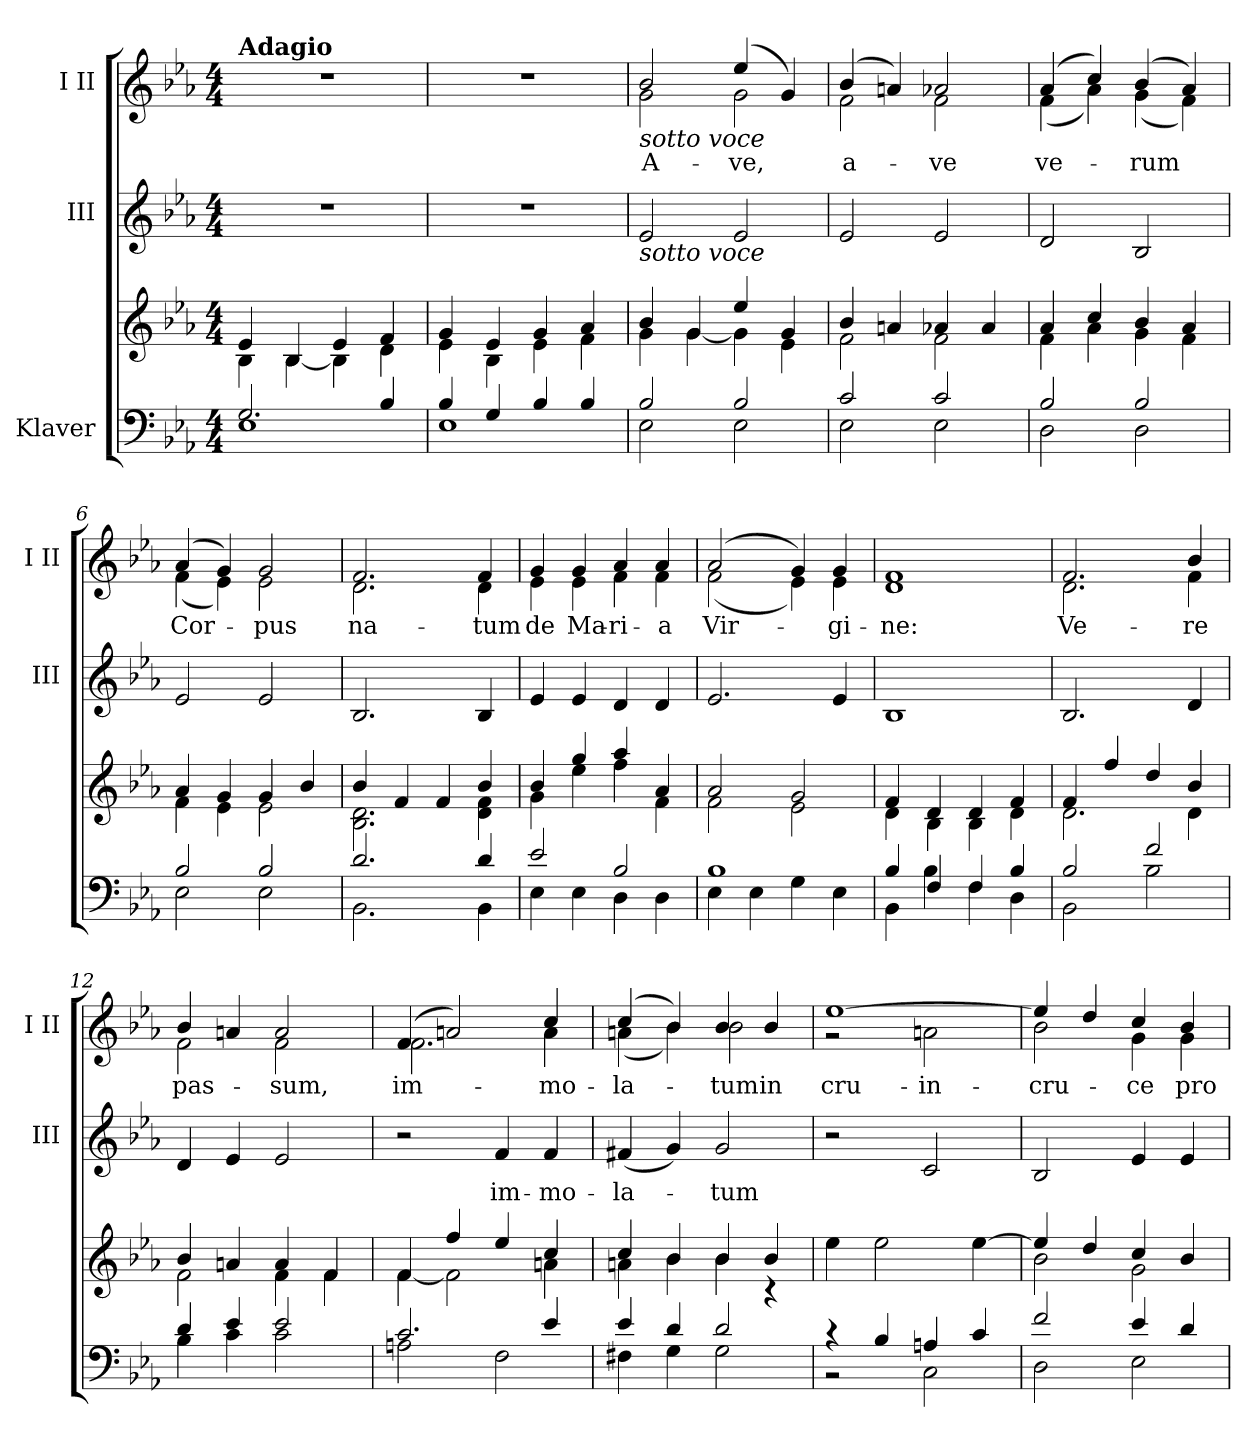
**kern	**kern	**kern	**text	**kern	**text
*part3	*part3	*part2	*part2	*part1	*part1
*staff4	*staff3	*staff2	*staff2	*staff1	*staff1
*I"Klaver	*	*I"III	*	*I"I II	*
*	*	*I'III	*	*I'I II	*
*clefF4	*clefG2	*clefG2	*	*clefG2	*
*k[b-e-a-]	*k[b-e-a-]	*k[b-e-a-]	*	*k[b-e-a-]	*
*M4/4	*M4/4	*M4/4	*	*M4/4	*
=1	=1	=1	=1	=1	=1
*^	*^	*	*	*	*
!	!	!	!	!	!	!LO:TX:a:B:t=Adagio	!
2.G/	1E-	4e-/	4B-\	1r	.	1r	.
.	.	4B-/	[4B-\	.	.	.	.
.	.	4e-/	4B-\]	.	.	.	.
4B-/	.	4f/	4d\	.	.	.	.
=2	=2	=2	=2	=2	=2	=2	=2
4B-/	1E-	4g/	4e-\	1r	.	1r	.
4G/	.	4e-/	4B-\	.	.	.	.
4B-/	.	4g/	4e-\	.	.	.	.
4B-/	.	4a-/	4f\	.	.	.	.
=3	=3	=3	=3	=3	=3	=3	=3
*	*	*	*	*	*	*^	*
!	!	!	!	!	!	!LO:TX:b:i:t=sotto voce	!	!
!	!	!	!	!LO:TX:b:i:t=sotto voce	!	!	!	!
2B-/	2E-\	4b-/	4g\	2e-/	.	2b-/	2g\	A-
.	.	4g/	[4g\	.	.	.	.	.
2B-/	2E-\	4ee-/	4g\]	2e-/	.	(>4ee-/	2g\	-ve,
.	.	4g/	4e-\	.	.	4g/)	.	.
=4	=4	=4	=4	=4	=4	=4	=4	=4
2c/	2E-\	4b-/	2f\	2e-/	.	(>4b-/	2f\	a-
.	.	4an/	.	.	.	4an/)	.	.
2c/	2E-\	4a-X/	2f\	2e-/	.	2a-X/	2f\	-ve
.	.	4a-/	.	.	.	.	.	.
=5	=5	=5	=5	=5	=5	=5	=5	=5
2B-/	2D\	4a-/	4f\	2d/	.	(>4a-/	(<4f\	ve-
.	.	4cc/	4a-\	.	.	4cc/)	4a-\)	.
2B-/	2D\	4b-/	4g\	2B-/	.	(>4b-/	(<4g\	-rum
.	.	4a-/	4f\	.	.	4a-/)	4f\)	.
=6	=6	=6	=6	=6	=6	=6	=6	=6
2B-/	2E-\	4a-/	4f\	2e-/	.	(>4a-/	(<4f\	Cor-
.	.	4g/	4e-\	.	.	4g/)	4e-\)	.
2B-/	2E-\	4g/	2e-\	2e-/	.	2g/	2e-\	-pus
.	.	4b-/	.	.	.	.	.	.
=7	=7	=7	=7	=7	=7	=7	=7	=7
2.d/	2.BB-\	4b-/	2.B-\ 2.d\	2.B-/	.	2.f/	2.d\	na-
.	.	4f/	.	.	.	.	.	.
.	.	4f/	.	.	.	.	.	.
4d/	4BB-\	4b-/	4d\ 4f\	4B-/	.	4f/	4d\	-tum
!!LO:LB:g=z	!!
=8	=8	=8	=8	=8	=8	=8	=8	=8
2e-/	4E-\	4b-/	4g\	4e-/	.	4g/	4e-\	de
.	4E-\	4gg/	4ee-\	4e-/	.	4g/	4e-\	Ma-
2B-/	4D\	4aa-/	4ff\	4d/	.	4a-/	4f\	-ri-
.	4D\	4a-/	4f\	4d/	.	4a-/	4f\	-a
=9	=9	=9	=9	=9	=9	=9	=9	=9
1B-	4E-\	2a-/	2f\	2.e-/	.	(>2a-/	(<2f\	Vir-
.	4E-\	.	.	.	.	.	.	.
.	4G\	2g/	2e-\	.	.	4g/)	4e-\)	.
.	4E-\	.	.	4e-/	.	4g/	4e-\	-gi-
=10	=10	=10	=10	=10	=10	=10	=10	=10
4B-/	4BB-\	4f/	4d\	1B-	.	1f	1d	-ne:
4F/	4B-\	4d/	4B-\	.	.	.	.	.
4F/	4F\	4d/	4B-\	.	.	.	.	.
4B-/	4D\	4f/	4d\	.	.	.	.	.
=11	=11	=11	=11	=11	=11	=11	=11	=11
2B-/	2BB-\	4f/	2.d\	2.B-/	.	2.f/	2.d\	Ve-
.	.	4ff/	.	.	.	.	.	.
2f/	2B-\	4dd/	.	.	.	.	.	.
.	.	4b-/	4d\	4d/	.	4b-/	4f\	-re
=12	=12	=12	=12	=12	=12	=12	=12	=12
4d/	4B-\	4b-/	2f\	4d/	.	4b-/	2f\	pas-
4e-/	4c\	4an/	.	4e-/	.	4an/	.	.
2e-/	2c\	4a/	4f\	2e-/	.	2a/	2f\	-sum,
.	.	4f/	4f\	.	.	.	.	.
=13	=13	=13	=13	=13	=13	=13	=13	=13
2.c/	2An\	4f/	[4f\	2r	.	(>4f/	2.f\	im-
.	.	4ff/	2f\]	.	.	2an/)	.	.
.	2F\	4ee-/	.	4f/	im-	.	.	.
4e-/	.	4cc/	4an\	4f/	-mo-	4cc/	4a\	-mo-
=14	=14	=14	=14	=14	=14	=14	=14	=14
4e-/	4F#X\	4cc/	4an\	(<4f#X/	-la-	(>4cc/	(<4an\	-la-
4d/	4G\	4b-/	4b-\	4g/)	.	4b-/)	4b-\)	.
2d/	2G\	4b-/	4b-\	2g/	-tum	4b-/	2b-\	-tum
.	.	4b-/	4r	.	.	4b-/	.	in
*	*	*v	*v	*	*	*	*	*
!!LO:LB:g=z	!!
=15	=15	=15	=15	=15	=15	=15	=15
4r	2r	4ee-\	2r	.	[1ee-	2r	cru-
4B-/	.	2ee-\	.	.	.	.	.
4An/	2C\	.	2c/	.	.	2an\	in
4c/	.	[4ee-\	.	.	.	.	.
=16	=16	=16	=16	=16	=16	=16	=16
*	*	*^	*	*	*	*	*
2f/	2D\	4ee-/]	2b-\	2B-/	.	4ee-/]	2b-\	cru-
.	.	4dd/	.	.	.	4dd/	.	.
4e-/	2E-\	4cc/	2g\	4e-/	.	4cc/	4g\	-ce
4d/	.	4b-/	.	4e-/	.	4b-/	4g\	pro
*v	*v	*	*	*	*	*v	*v	*
*	*v	*v	*	*	*	*
=	=	=	=	=	=
*-	*-	*-	*-	*-	*-
